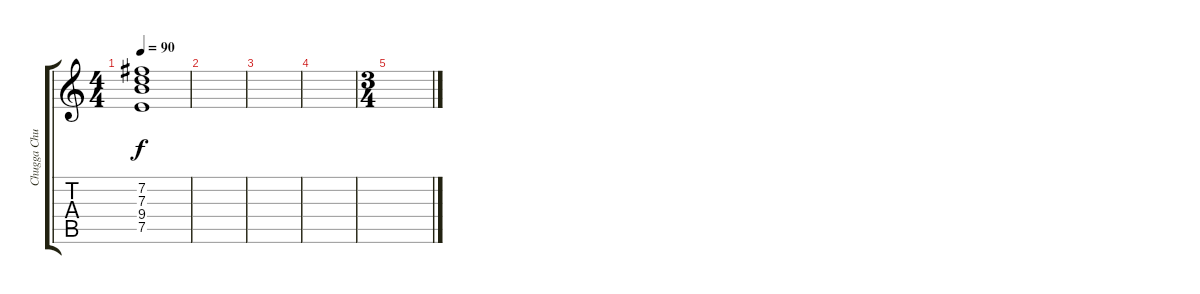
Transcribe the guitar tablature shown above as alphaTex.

\track ("Chugga Chugga #2" "Chugga Chu") {instrument distortionguitar}
\staff {score tabs}
\tuning (E4 B3 G3 D3 A2 E2) {hide}
\ts (4 4)
\tempo 90
\clef g2
\ks c
(7.2 7.3 9.4 7.5).1{dy f} |
|
|
|
\ts (3 4)
